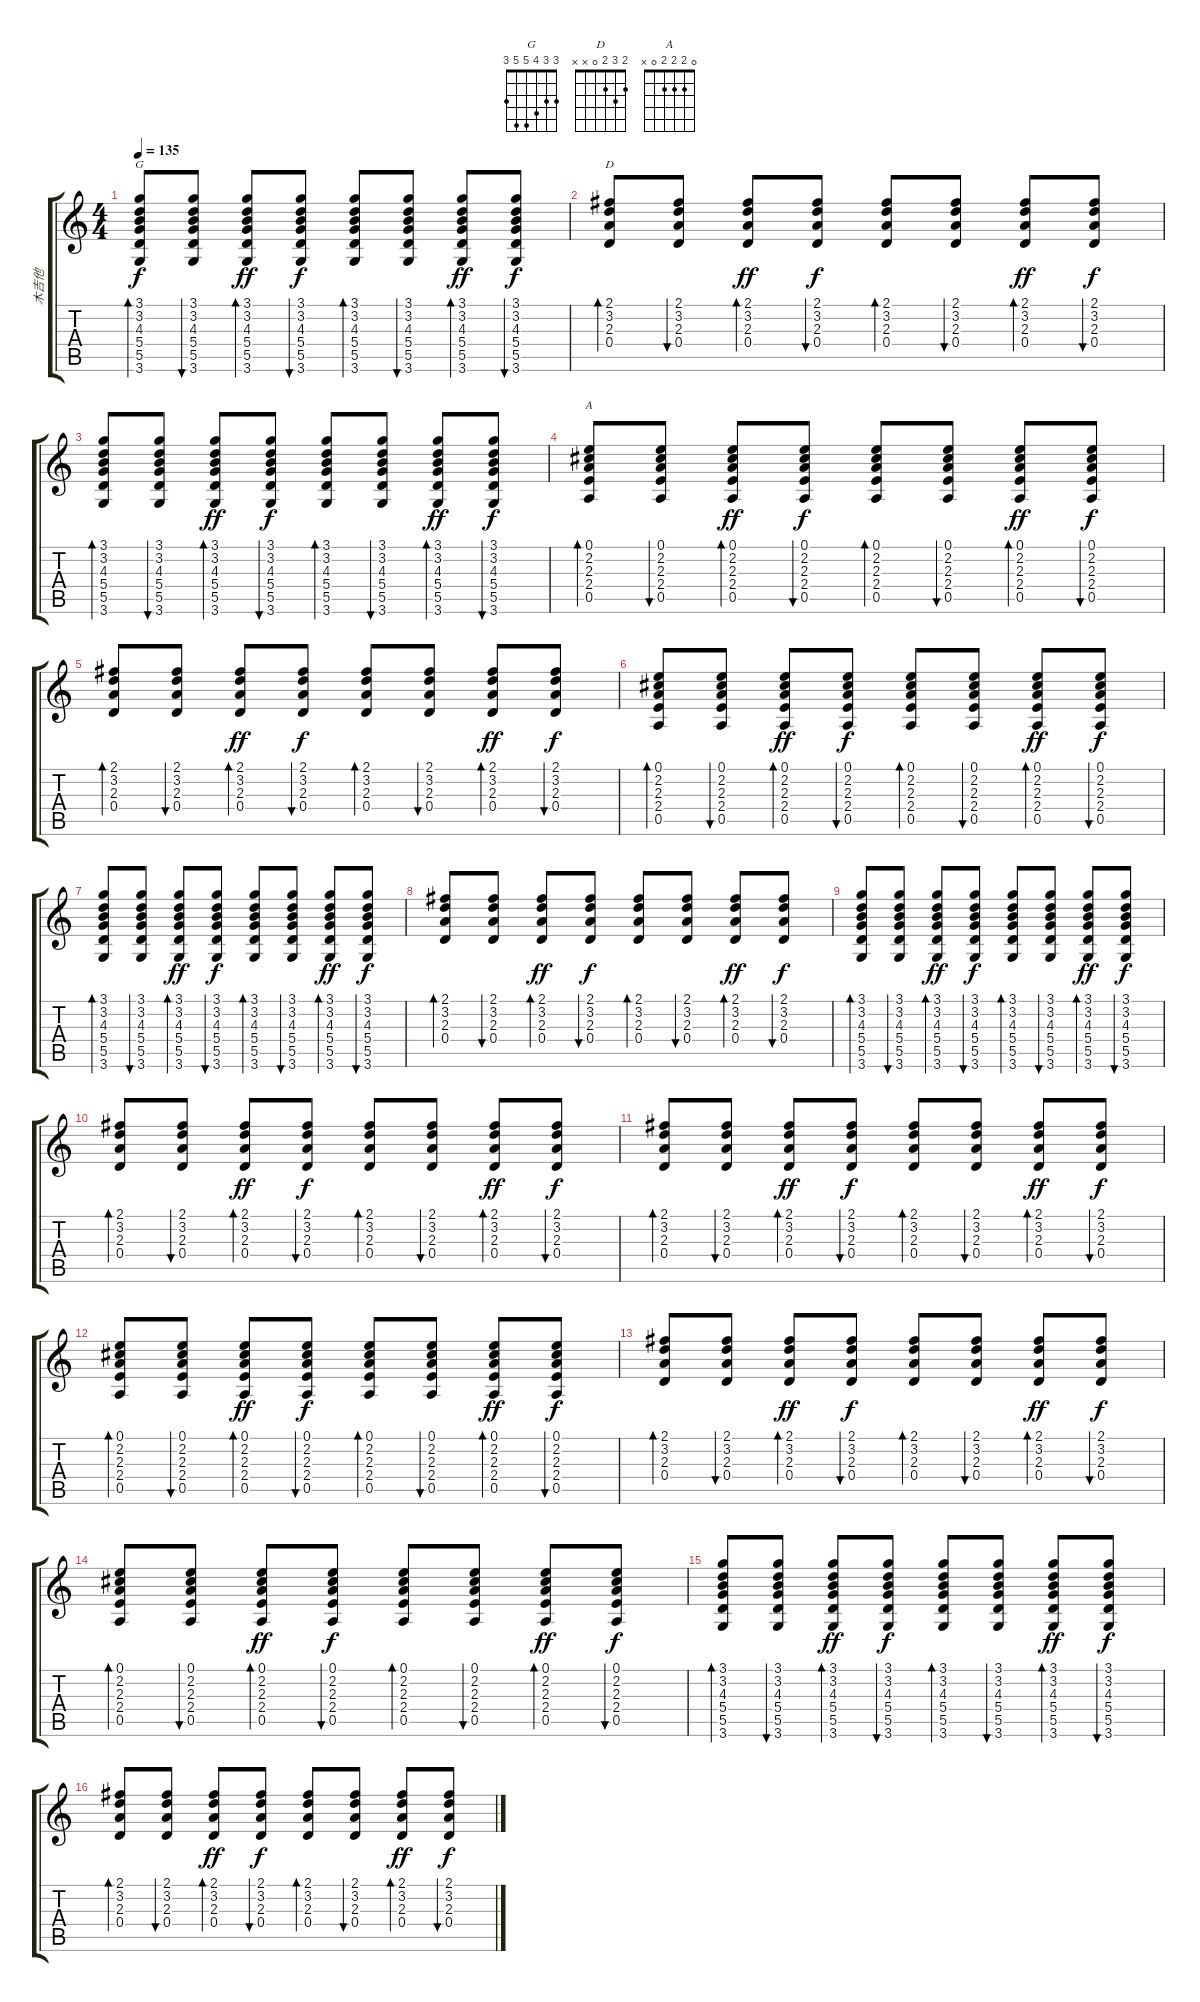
\track ("木吉他" "木吉他") {instrument acousticguitarsteel}
\staff {score tabs}
\tuning (E4 B3 G3 D3 A2 E2) {hide}
\chord ("G" 3 3 4 5 5 3)
\chord ("D" 2 3 2 0 x x)
\chord ("A" 0 2 2 2 0 x)
\ts (4 4)
\tempo 135
\clef g2
\ks c
(3.1 3.2 4.3 5.4 5.5 3.6).8{bd 60 ch "G" dy f} (3.1 3.2 4.3 5.4 5.5 3.6).8{bu 60} (3.1 3.2 4.3 5.4 5.5 3.6).8{bd 60 dy ff} (3.1 3.2 4.3 5.4 5.5 3.6).8{bu 60 dy f} (3.1 3.2 4.3 5.4 5.5 3.6).8{bd 60} (3.1 3.2 4.3 5.4 5.5 3.6).8{bu 60} (3.1 3.2 4.3 5.4 5.5 3.6).8{bd 60 dy ff} (3.1 3.2 4.3 5.4 5.5 3.6).8{bu 60 dy f} |
(2.1 3.2 2.3 0.4).8{bd 30 ch "D"} (2.1 3.2 2.3 0.4).8{bu 60} (2.1 3.2 2.3 0.4).8{bd 60 dy ff} (2.1 3.2 2.3 0.4).8{bu 60 dy f} (2.1 3.2 2.3 0.4).8{bd 60} (2.1 3.2 2.3 0.4).8{bu 60} (2.1 3.2 2.3 0.4).8{bd 60 dy ff} (2.1 3.2 2.3 0.4).8{bu 60 dy f} |
(3.1 3.2 4.3 5.4 5.5 3.6).8{bd 60} (3.1 3.2 4.3 5.4 5.5 3.6).8{bu 60} (3.1 3.2 4.3 5.4 5.5 3.6).8{bd 60 dy ff} (3.1 3.2 4.3 5.4 5.5 3.6).8{bu 60 dy f} (3.1 3.2 4.3 5.4 5.5 3.6).8{bd 60} (3.1 3.2 4.3 5.4 5.5 3.6).8{bu 60} (3.1 3.2 4.3 5.4 5.5 3.6).8{bd 60 dy ff} (3.1 3.2 4.3 5.4 5.5 3.6).8{bu 60 dy f} |
(0.1 2.2 2.3 2.4 0.5).8{bd 60 ch "A"} (0.1 2.2 2.3 2.4 0.5).8{bu 60} (0.1 2.2 2.3 2.4 0.5).8{bd 60 dy ff} (0.1 2.2 2.3 2.4 0.5).8{bu 60 dy f} (0.1 2.2 2.3 2.4 0.5).8{bd 60} (0.1 2.2 2.3 2.4 0.5).8{bu 60} (0.1 2.2 2.3 2.4 0.5).8{bd 60 dy ff} (0.1 2.2 2.3 2.4 0.5).8{bu 60 dy f} |
(2.1 3.2 2.3 0.4).8{bd 30} (2.1 3.2 2.3 0.4).8{bu 60} (2.1 3.2 2.3 0.4).8{bd 60 dy ff} (2.1 3.2 2.3 0.4).8{bu 60 dy f} (2.1 3.2 2.3 0.4).8{bd 60} (2.1 3.2 2.3 0.4).8{bu 60} (2.1 3.2 2.3 0.4).8{bd 60 dy ff} (2.1 3.2 2.3 0.4).8{bu 60 dy f} |
(0.1 2.2 2.3 2.4 0.5).8{bd 60} (0.1 2.2 2.3 2.4 0.5).8{bu 60} (0.1 2.2 2.3 2.4 0.5).8{bd 60 dy ff} (0.1 2.2 2.3 2.4 0.5).8{bu 60 dy f} (0.1 2.2 2.3 2.4 0.5).8{bd 60} (0.1 2.2 2.3 2.4 0.5).8{bu 60} (0.1 2.2 2.3 2.4 0.5).8{bd 60 dy ff} (0.1 2.2 2.3 2.4 0.5).8{bu 60 dy f} |
(3.1 3.2 4.3 5.4 5.5 3.6).8{bd 60} (3.1 3.2 4.3 5.4 5.5 3.6).8{bu 60} (3.1 3.2 4.3 5.4 5.5 3.6).8{bd 60 dy ff} (3.1 3.2 4.3 5.4 5.5 3.6).8{bu 60 dy f} (3.1 3.2 4.3 5.4 5.5 3.6).8{bd 60} (3.1 3.2 4.3 5.4 5.5 3.6).8{bu 60} (3.1 3.2 4.3 5.4 5.5 3.6).8{bd 60 dy ff} (3.1 3.2 4.3 5.4 5.5 3.6).8{bu 60 dy f} |
(2.1 3.2 2.3 0.4).8{bd 30} (2.1 3.2 2.3 0.4).8{bu 60} (2.1 3.2 2.3 0.4).8{bd 60 dy ff} (2.1 3.2 2.3 0.4).8{bu 60 dy f} (2.1 3.2 2.3 0.4).8{bd 60} (2.1 3.2 2.3 0.4).8{bu 60} (2.1 3.2 2.3 0.4).8{bd 60 dy ff} (2.1 3.2 2.3 0.4).8{bu 60 dy f} |
(3.1 3.2 4.3 5.4 5.5 3.6).8{bd 60} (3.1 3.2 4.3 5.4 5.5 3.6).8{bu 60} (3.1 3.2 4.3 5.4 5.5 3.6).8{bd 60 dy ff} (3.1 3.2 4.3 5.4 5.5 3.6).8{bu 60 dy f} (3.1 3.2 4.3 5.4 5.5 3.6).8{bd 60} (3.1 3.2 4.3 5.4 5.5 3.6).8{bu 60} (3.1 3.2 4.3 5.4 5.5 3.6).8{bd 60 dy ff} (3.1 3.2 4.3 5.4 5.5 3.6).8{bu 60 dy f} |
(2.1 3.2 2.3 0.4).8{bd 30} (2.1 3.2 2.3 0.4).8{bu 60} (2.1 3.2 2.3 0.4).8{bd 60 dy ff} (2.1 3.2 2.3 0.4).8{bu 60 dy f} (2.1 3.2 2.3 0.4).8{bd 60} (2.1 3.2 2.3 0.4).8{bu 60} (2.1 3.2 2.3 0.4).8{bd 60 dy ff} (2.1 3.2 2.3 0.4).8{bu 60 dy f} |
(2.1 3.2 2.3 0.4).8{bd 30} (2.1 3.2 2.3 0.4).8{bu 60} (2.1 3.2 2.3 0.4).8{bd 60 dy ff} (2.1 3.2 2.3 0.4).8{bu 60 dy f} (2.1 3.2 2.3 0.4).8{bd 60} (2.1 3.2 2.3 0.4).8{bu 60} (2.1 3.2 2.3 0.4).8{bd 60 dy ff} (2.1 3.2 2.3 0.4).8{bu 60 dy f} |
(0.1 2.2 2.3 2.4 0.5).8{bd 60} (0.1 2.2 2.3 2.4 0.5).8{bu 60} (0.1 2.2 2.3 2.4 0.5).8{bd 60 dy ff} (0.1 2.2 2.3 2.4 0.5).8{bu 60 dy f} (0.1 2.2 2.3 2.4 0.5).8{bd 60} (0.1 2.2 2.3 2.4 0.5).8{bu 60} (0.1 2.2 2.3 2.4 0.5).8{bd 60 dy ff} (0.1 2.2 2.3 2.4 0.5).8{bu 60 dy f} |
(2.1 3.2 2.3 0.4).8{bd 30} (2.1 3.2 2.3 0.4).8{bu 60} (2.1 3.2 2.3 0.4).8{bd 60 dy ff} (2.1 3.2 2.3 0.4).8{bu 60 dy f} (2.1 3.2 2.3 0.4).8{bd 60} (2.1 3.2 2.3 0.4).8{bu 60} (2.1 3.2 2.3 0.4).8{bd 60 dy ff} (2.1 3.2 2.3 0.4).8{bu 60 dy f} |
(0.1 2.2 2.3 2.4 0.5).8{bd 60} (0.1 2.2 2.3 2.4 0.5).8{bu 60} (0.1 2.2 2.3 2.4 0.5).8{bd 60 dy ff} (0.1 2.2 2.3 2.4 0.5).8{bu 60 dy f} (0.1 2.2 2.3 2.4 0.5).8{bd 60} (0.1 2.2 2.3 2.4 0.5).8{bu 60} (0.1 2.2 2.3 2.4 0.5).8{bd 60 dy ff} (0.1 2.2 2.3 2.4 0.5).8{bu 60 dy f} |
(3.1 3.2 4.3 5.4 5.5 3.6).8{bd 60} (3.1 3.2 4.3 5.4 5.5 3.6).8{bu 60} (3.1 3.2 4.3 5.4 5.5 3.6).8{bd 60 dy ff} (3.1 3.2 4.3 5.4 5.5 3.6).8{bu 60 dy f} (3.1 3.2 4.3 5.4 5.5 3.6).8{bd 60} (3.1 3.2 4.3 5.4 5.5 3.6).8{bu 60} (3.1 3.2 4.3 5.4 5.5 3.6).8{bd 60 dy ff} (3.1 3.2 4.3 5.4 5.5 3.6).8{bu 60 dy f} |
(2.1 3.2 2.3 0.4).8{bd 30} (2.1 3.2 2.3 0.4).8{bu 60} (2.1 3.2 2.3 0.4).8{bd 60 dy ff} (2.1 3.2 2.3 0.4).8{bu 60 dy f} (2.1 3.2 2.3 0.4).8{bd 60} (2.1 3.2 2.3 0.4).8{bu 60} (2.1 3.2 2.3 0.4).8{bd 60 dy ff} (2.1 3.2 2.3 0.4).8{bu 60 dy f}
